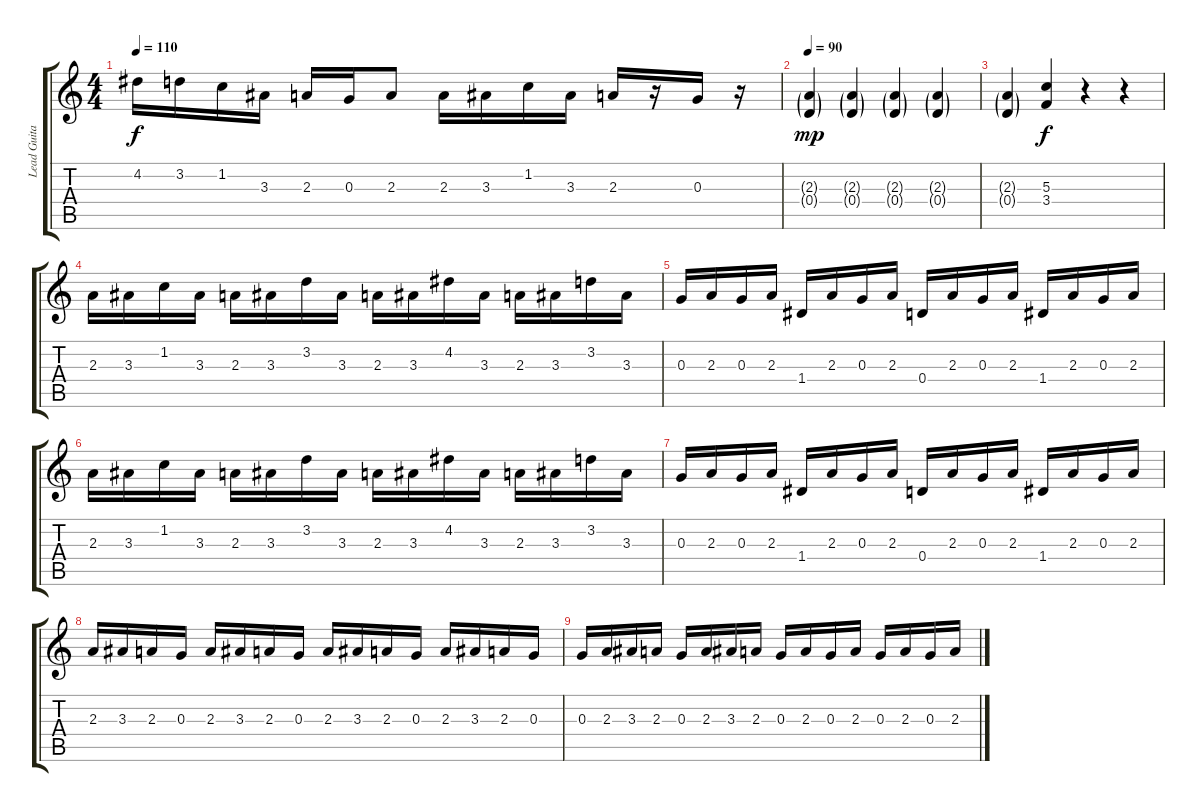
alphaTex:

\track ("Lead Guitar" "Lead Guita") {instrument overdrivenguitar}
\staff {score tabs}
\tuning (E4 B3 G3 D3 A2 D2) {hide}
\ts (4 4)
\tempo 110
\clef g2
\ks c
4.2.16{dy f} 3.2.16 1.2.16 3.3.16 2.3.16 0.3.16 2.3.8 2.3.16 3.3.16 1.2.16 3.3.16 2.3.16 r.16 0.3.16 r.16 |
\tempo 90
(2.3{g} 0.4{g}).4{dy mp} (2.3{g} 0.4{g}).4 (2.3{g} 0.4{g}).4 (2.3{g} 0.4{g}).4 |
(2.3{g} 0.4{g}).4 (5.3 3.4).4{dy f} r.4 r.4 |
2.3.16 3.3.16 1.2.16 3.3.16 2.3.16 3.3.16 3.2.16 3.3.16 2.3.16 3.3.16 4.2.16 3.3.16 2.3.16 3.3.16 3.2.16 3.3.16 |
0.3.16 2.3.16 0.3.16 2.3.16 1.4.16 2.3.16 0.3.16 2.3.16 0.4.16 2.3.16 0.3.16 2.3.16 1.4.16 2.3.16 0.3.16 2.3.16 |
2.3.16 3.3.16 1.2.16 3.3.16 2.3.16 3.3.16 3.2.16 3.3.16 2.3.16 3.3.16 4.2.16 3.3.16 2.3.16 3.3.16 3.2.16 3.3.16 |
0.3.16 2.3.16 0.3.16 2.3.16 1.4.16 2.3.16 0.3.16 2.3.16 0.4.16 2.3.16 0.3.16 2.3.16 1.4.16 2.3.16 0.3.16 2.3.16 |
2.3.16{volume 0} 3.3.16 2.3.16 0.3.16 2.3.16 3.3.16 2.3.16 0.3.16 2.3.16 3.3.16 2.3.16 0.3.16 2.3.16 3.3.16 2.3.16 0.3.16 |
0.3.16 2.3.16 3.3.16 2.3.16 0.3.16 2.3.16 3.3.16 2.3.16 0.3.16 2.3.16 0.3.16 2.3.16 0.3.16 2.3.16 0.3.16 2.3.16
